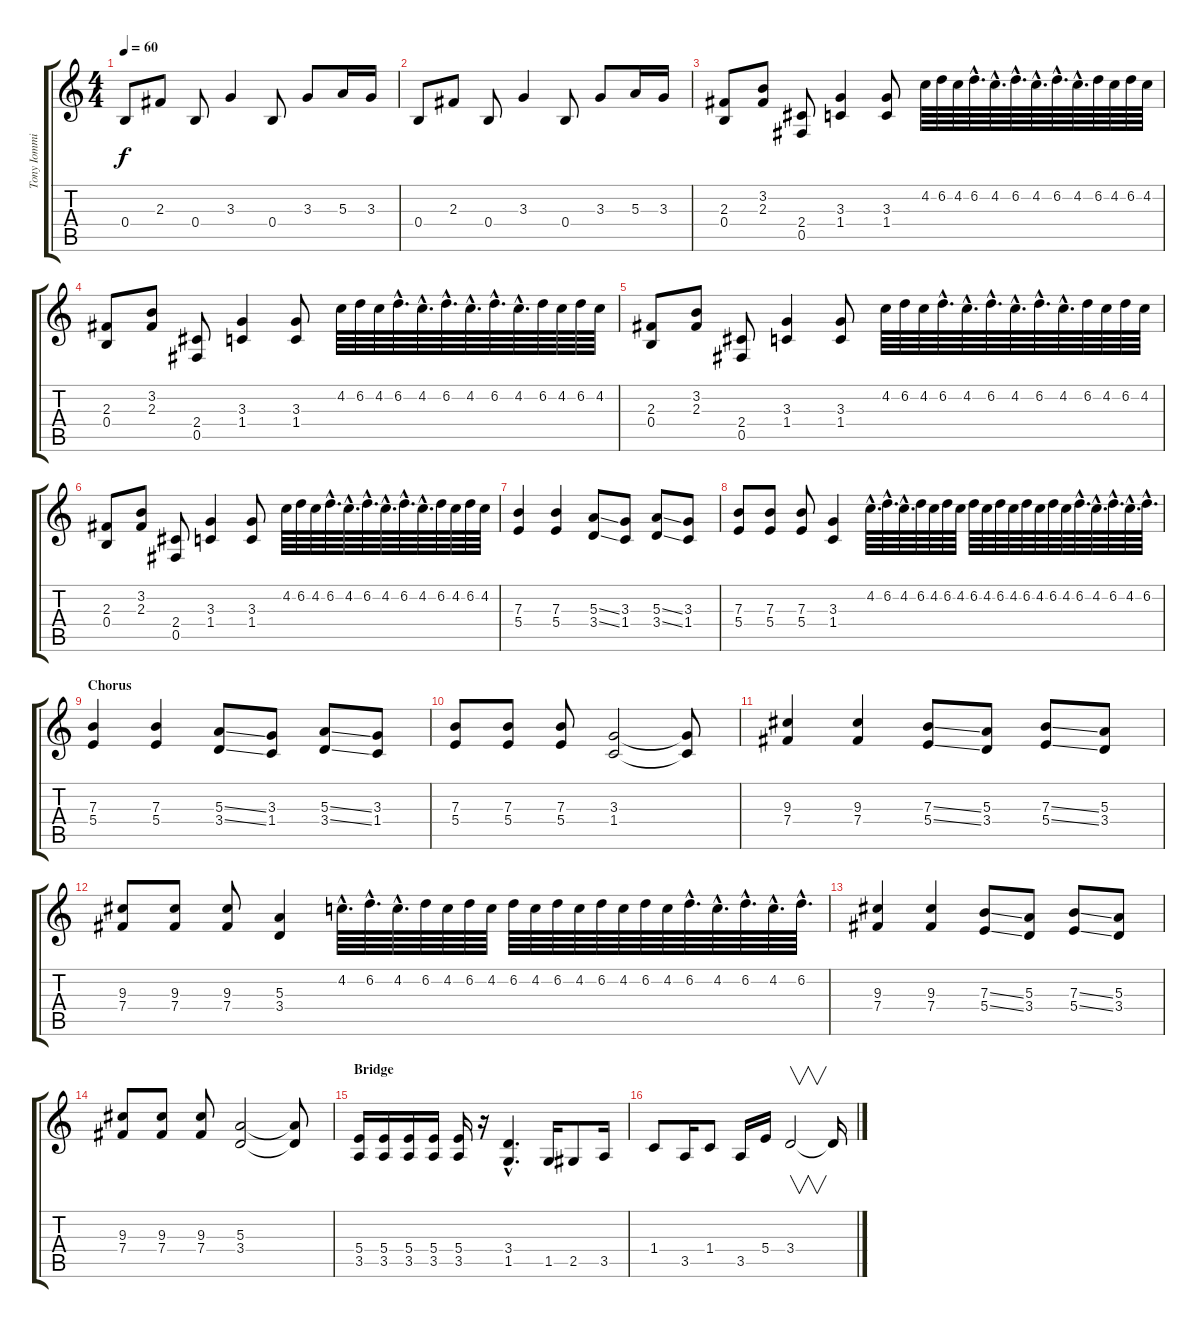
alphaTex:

\track ("Tony Iommi" "Tony Iommi") {instrument electricguitarclean}
\staff {score tabs}
\tuning (Db4 Ab3 E3 B2 Gb2 Db2) {hide}
\ts (4 4)
\tempo 60
\clef g2
\ks c
0.4.8{dy f} 2.3.8 0.4.8 3.3.4 0.4.8 3.3.8 5.3.16 3.3.16 |
0.4.8 2.3.8 0.4.8 3.3.4 0.4.8 3.3.8 5.3.16 3.3.16 |
(2.3 0.4).8{instrument distortionguitar} (3.2 2.3).8 (2.4 0.5).8 (3.3 1.4).4 (3.3 1.4).8 4.2.64 6.2.64 4.2.64 6.2{hac}.64{d} 4.2{hac}.64{d} 6.2{hac}.64{d} 4.2{hac}.64{d} 6.2{hac}.64{d} 4.2{hac}.64{d} 6.2.64 4.2.64 6.2.64 4.2.64 |
(2.3 0.4).8{instrument distortionguitar} (3.2 2.3).8 (2.4 0.5).8 (3.3 1.4).4 (3.3 1.4).8 4.2.64 6.2.64 4.2.64 6.2{hac}.64{d} 4.2{hac}.64{d} 6.2{hac}.64{d} 4.2{hac}.64{d} 6.2{hac}.64{d} 4.2{hac}.64{d} 6.2.64 4.2.64 6.2.64 4.2.64 |
(2.3 0.4).8{instrument distortionguitar} (3.2 2.3).8 (2.4 0.5).8 (3.3 1.4).4 (3.3 1.4).8 4.2.64 6.2.64 4.2.64 6.2{hac}.64{d} 4.2{hac}.64{d} 6.2{hac}.64{d} 4.2{hac}.64{d} 6.2{hac}.64{d} 4.2{hac}.64{d} 6.2.64 4.2.64 6.2.64 4.2.64 |
(2.3 0.4).8{instrument distortionguitar} (3.2 2.3).8 (2.4 0.5).8 (3.3 1.4).4 (3.3 1.4).8 4.2.64 6.2.64 4.2.64 6.2{hac}.64{d} 4.2{hac}.64{d} 6.2{hac}.64{d} 4.2{hac}.64{d} 6.2{hac}.64{d} 4.2{hac}.64{d} 6.2.64 4.2.64 6.2.64 4.2.64 |
(7.3 5.4).4{instrument distortionguitar} (7.3 5.4).4 (5.3{ss} 3.4{ss}).8 (3.3 1.4).8 (5.3{ss} 3.4{ss}).8 (3.3 1.4).8 |
(7.3 5.4).8{instrument distortionguitar} (7.3 5.4).8 (7.3 5.4).8 (3.3 1.4).4 4.2{hac}.64{d} 6.2{hac}.64{d} 4.2{hac}.64{d} 6.2.64 4.2.64 6.2.64 4.2.64 6.2.64 4.2.64 6.2.64 4.2.64 6.2.64 4.2.64 6.2.64 4.2.64 6.2{hac}.64{d} 4.2{hac}.64{d} 6.2{hac}.64{d} 4.2{hac}.64{d} 6.2{hac}.64{d} |
\section ("" "Chorus")
(7.3 5.4).4{instrument distortionguitar} (7.3 5.4).4 (5.3{ss} 3.4{ss}).8 (3.3 1.4).8 (5.3{ss} 3.4{ss}).8 (3.3 1.4).8 |
(7.3 5.4).8 (7.3 5.4).8 (7.3 5.4).8 (3.3 1.4).2 (3.3{t} 1.4{t}).8 |
(9.3 7.4).4{instrument distortionguitar} (9.3 7.4).4 (7.3{ss} 5.4{ss}).8 (5.3 3.4).8 (7.3{ss} 5.4{ss}).8 (5.3 3.4).8 |
(9.3 7.4).8{instrument distortionguitar} (9.3 7.4).8 (9.3 7.4).8 (5.3 3.4).4 4.2{hac}.64{d} 6.2{hac}.64{d} 4.2{hac}.64{d} 6.2.64 4.2.64 6.2.64 4.2.64 6.2.64 4.2.64 6.2.64 4.2.64 6.2.64 4.2.64 6.2.64 4.2.64 6.2{hac}.64{d} 4.2{hac}.64{d} 6.2{hac}.64{d} 4.2{hac}.64{d} 6.2{hac}.64{d} |
(9.3 7.4).4{instrument distortionguitar} (9.3 7.4).4 (7.3{ss} 5.4{ss}).8 (5.3 3.4).8 (7.3{ss} 5.4{ss}).8 (5.3 3.4).8 |
(9.3 7.4).8{instrument distortionguitar} (9.3 7.4).8 (9.3 7.4).8 (5.3 3.4).2 (5.3{t} 3.4{t}).8 |
\section ("" "Bridge")
(5.4 3.5).16{instrument distortionguitar} (5.4 3.5).16 (5.4 3.5).16 (5.4 3.5).16 (5.4 3.5).16 r.16 (3.4{hac} 1.5{hac}).4{d} 1.5.16 2.5.8 3.5.16 |
1.4.8{instrument distortionguitar} 3.5.16 1.4.8 3.5.16 5.4.16 3.4.2{v} 3.4{t}.16
